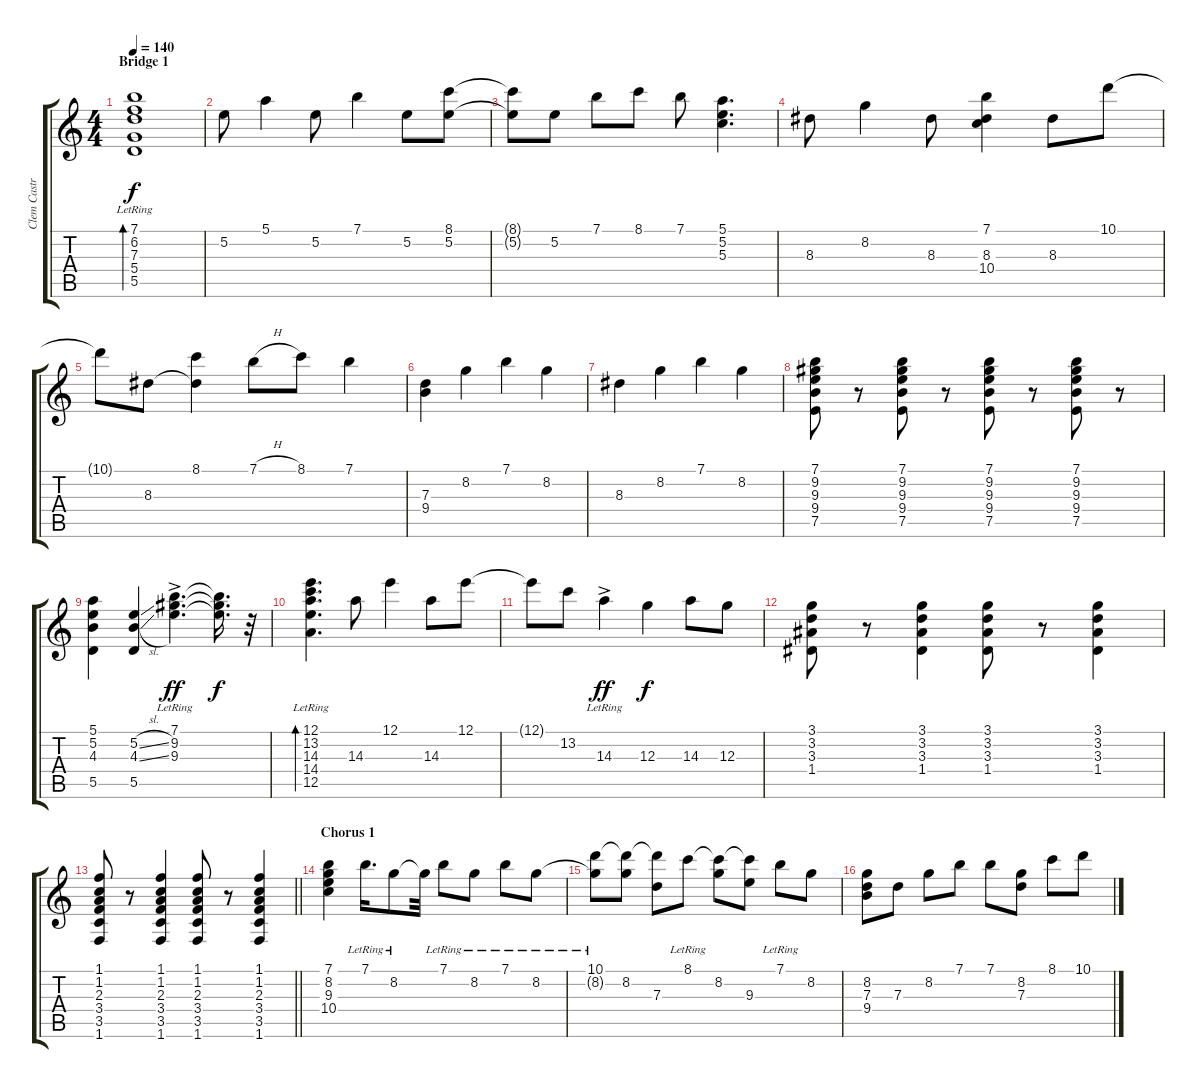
\track ("Clem Castro(Lead)" "Clem Castr") {instrument electricguitarclean}
\staff {score tabs}
\tuning (E4 B3 G3 D3 A2 E2) {hide}
\ts (4 4)
\section ("" "Bridge 1")
\tempo 140
\clef g2
\ks c
(7.1{lr} 6.2{lr} 7.3{lr} 5.4{lr} 5.5{lr}).1{bd 60 dy f} |
5.2.8{volume 13 instrument electricguitarclean} 5.1.4 5.2.8 7.1.4 5.2.8 (8.1 5.2).8 |
(8.1{t} 5.2{t}).8 5.2.8 7.1.8 8.1.8 7.1.8 (5.1 5.2 5.3).4{d} |
8.3.8 8.2.4 8.3.8 (7.1 8.3 10.4).4 8.3.8 10.1.8 |
10.1{t}.8 8.3.8 (8.1 8.3{t}).4 7.1{h}.8 8.1.8 7.1.4 |
(7.3 9.4).4 8.2.4 7.1.4 8.2.4 |
8.3.4 8.2.4 7.1.4 8.2.4 |
(7.1 9.2 9.3 9.4 7.5).8 r.8 (7.1 9.2 9.3 9.4 7.5).8 r.8 (7.1 9.2 9.3 9.4 7.5).8 r.8 (7.1 9.2 9.3 9.4 7.5).8 r.8 |
(5.1 5.2 4.3 5.5).4 (5.2{sl} 4.3{sl} 5.5).4 (7.1{ac lr} 9.2{lr} 9.3{lr}).4{d dy ff} (7.1{t} 9.2{t} 9.3{t}).16{d dy f} r.32 |
(12.1{lr} 13.2{lr} 14.3{lr} 14.4{lr} 12.5{lr}).4{d bd 120} 14.3.8 12.1.4 14.3.8 12.1.8 |
12.1{t}.8 13.2.8 14.3{ac lr}.4{dy ff} 12.3.4{dy f} 14.3.8 12.3.8 |
(3.1 3.2 3.3 1.4).8{volume 13 instrument electricguitarclean} r.8 (3.1 3.2 3.3 1.4).4 (3.1 3.2 3.3 1.4).8 r.8 (3.1 3.2 3.3 1.4).4 |
\barLineRight lightlight
(1.1 1.2 2.3 3.4 3.5 1.6).8 r.8 (1.1 1.2 2.3 3.4 3.5 1.6).4 (1.1 1.2 2.3 3.4 3.5 1.6).8 r.8 (1.1 1.2 2.3 3.4 3.5 1.6).4 |
\section ("" "Chorus 1")
(7.1 8.2 9.3 10.4).4{volume 13 instrument electricguitarclean} 7.1{lr}.16{d} 8.2{lr}.8 8.2{t}.32 7.1{lr}.8 8.2{lr}.8 7.1{lr}.8 8.2{lr}.8 |
(10.1{lr} 8.2{t}).8 (10.1{t} 8.2).8 (10.1{t} 7.3).8 8.1{lr}.8 (8.1{t} 8.2).8 (8.1{t} 9.3).8 7.1{lr}.8 8.2.8 |
(8.2 7.3 9.4).8 7.3.8 8.2.8 7.1.8 7.1.8 (8.2 7.3).8 8.1.8 10.1.8
